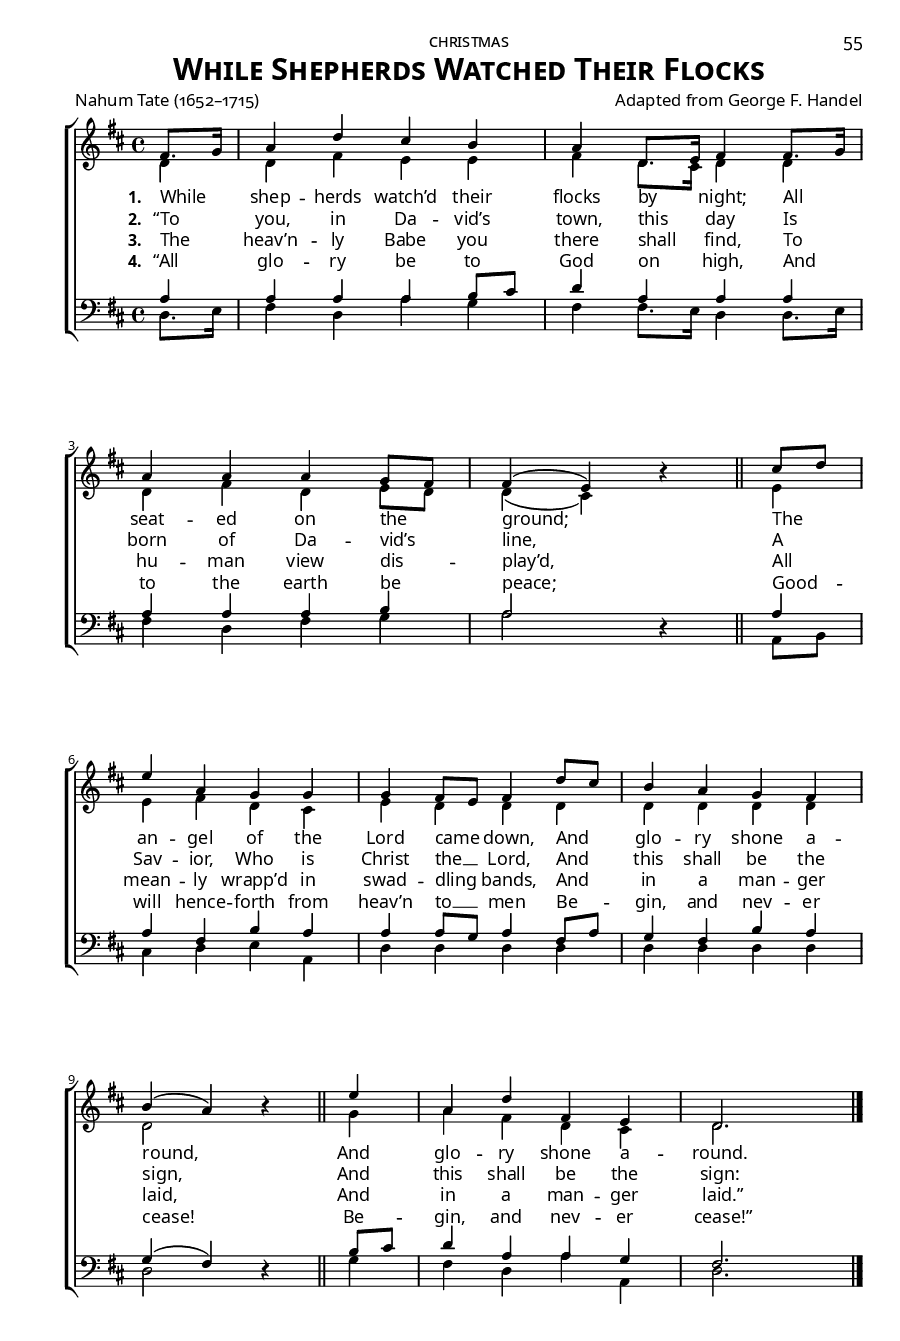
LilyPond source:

\version "2.14.2"
\include "util.ly"
\header {
    title = \markup{\override #'(font-name . "Garamond Premier Pro Semibold"){ \abs-fontsize #15 \smallCapsOldStyle"While Shepherds Watched Their Flocks"}}
    poet = \markup\oldStyleNum"Nahum Tate (1652–1715)"
    composer = \markup\oldStyleNum"Adapted from George F. Handel"
  }\paper {
  print-all-headers = ##f
  paper-height = 9\in
  paper-width = 6\in
  indent = 0\in
  %system-system-spacing = #'((basic-distance . 10) (padding . 0))
  system-system-spacing =
    #'((basic-distance . 35)
       (minimum-distance . 0)
       (padding . -2)
       (stretchability . 200))
  markup-system-spacing =
    #'((basic-distance . 0)
       (minimum-distance . 0)
       (padding . 0.5)
       (stretchability . 0))
  system-markup-spacing =
    #'((basic-distance . 0)
       (minimum-distance . 0)
       (padding . 0.5)
       (stretchability . 0))
  
  ragged-last-bottom = ##t
  ragged-bottom = ##f
  two-sided = ##t
  inner-margin = 0.5\in
  outer-margin = 0.25\in
  top-margin = 0.25\in
  bottom-margin = 0.25\in
  first-page-number = #055
  print-first-page-number = ##t
  headerLine = \markup{\override #'(font-name . "Garamond Premier Pro") \smallCapsOldStyle"christmas"}
  oddHeaderMarkup = \markup\fill-line{
     \override #'(font-name . "Garamond Premier Pro")\abs-fontsize #8.5
     \combine 
        \fill-line{"" \on-the-fly #print-page-number-check-first
        \oldStylePageNum""
        }
        \fill-line{\headerLine}
  }
  evenHeaderMarkup = \markup {
     \override #'(font-name . "Garamond Premier Pro")\abs-fontsize #8.5
     \combine
        \on-the-fly #print-page-number-check-first
        \oldStylePageNum""
        \fill-line{\headerLine}
  }
}
#(set-global-staff-size 14.6) \paper{ #(define fonts (make-pango-font-tree "GoudyOlSt BT" "Garamond Premier Pro" "Garamond Premier Pro" (/ 14.6 20))) }
global = {
  \key d \major
  \time 4/4
  \autoBeamOff
  \override DynamicLineSpanner #'staff-padding = #0.0
  \override DynamicLineSpanner #'Y-extent = #'(-1 . 1)
}

sopMusic = \relative c' {
  \partial 4 fis8.[ g16] |
  a4 d cis b |
  a d,8.[ e16] fis4 fis8.[ g16] |
  a4 a a g8[ fis] |
  
  \partial 4*3 fis4( e) b'\rest \bar "||"
  \partial 4 cis8[ d] | \break
  e4 a, \bar"" g g |
  g fis8[ e] fis4 d'8[ cis] |
  
  b4 a g fis |
  \partial 4*3 b( a) b\rest \bar "||"
  \partial 4 e |
  a, d fis, e |
  \partial 4*3 d2. \bar "|."
}
sopWords = \lyricmode {
  
}

altoMusic = \relative c' {
  d4 |
  d4 fis e e |
  fis d8.[ cis16] d4 d |
  d fis d e8[ d] |
  
  d4( cis) s |
  e |
  e fis d cis |
  e d d d |
  
  d d d d |
  d2 s4 |
  g |
  a fis d4 cis |
  d2. \bar "|."
}
altoWords = \lyricmode {
  \dropLyricsXI
  \set stanza = #"1. "
  While shep -- herds watch’d their flocks by night;
    All seat -- ed on the ground;
  The an -- gel of the Lord came down,
    And glo -- ry shone a -- round,
    And glo -- ry shone a -- round.
}
altoWordsII = \lyricmode {
  \dropLyricsXI
  \set stanza = #"2. "
  “To you, in Da -- vid’s town, this day
    Is born of Da -- vid’s line,
  A Sav -- ior, Who is Christ the __ Lord,
    And this shall be the sign,
    And this shall be the sign:
}
altoWordsIII = \lyricmode {
  \dropLyricsXI
  \set stanza = #"3. "
  The heav’n -- ly Babe you there shall find,
    To hu -- man view dis -- play’d,
  All mean -- ly wrapp’d in swad -- dling bands,
    And in a man -- ger laid,
    And in a man -- ger laid.”
}
altoWordsIV = \lyricmode {
  \dropLyricsXI
  \set stanza = #"4. "
  “All glo -- ry be to God on high,
    And to the earth be peace;
  Good -- will hence -- forth from heav’n to __ men
    Be -- gin, and nev -- er cease!
    Be -- gin, and nev -- er cease!”
}

tenorMusic = \relative c' {
  a4 |
  a a a b8[ cis] |
  d4 a a a |
  a a a b |
  
  a2 s4 |
  a |
  a fis b a |
  a a8[ g] a4 fis8[ a] |
  
  g4 fis b a |
  g( fis) s |
  b8[ cis] |
  d4 a a g |
  fis2. \bar "|."
}
tenorWords = \lyricmode {

}

bassMusic = \relative c {
  d8.[ e16] |
  fis4 d a' g |
  fis fis8.[ e16] d4 d8.[ e16] |
  fis4 d fis g |
  
  a2 d,4\rest |
  a8[ b] |
  cis4 d e a, |
  d d d d |
  
  d d d d |
  d2 d4\rest |
  g4 |
  fis d a'4 a, |
  d2. \bar "|."
}
bassWords = \lyricmode {

}

\score {
  <<
   \new ChoirStaff <<
%    \new Lyrics = sopranos \with { \override VerticalAxisGroup #'nonstaff-relatedstaff-spacing = #'((basic-distance . 1)) }
    \new Staff = women <<
      \new Voice = "sopranos" { \voiceOne << \global \sopMusic >> }
      \new Voice = "altos" { \voiceTwo << \global \altoMusic >> }
    >>
    \new Lyrics \with { alignAboveContext = #"women" \override VerticalAxisGroup #'nonstaff-relatedstaff-spacing = #'((basic-distance . 1))} \lyricsto "sopranos" \sopWords
    \new Lyrics = "altosIV"  \with { alignBelowContext = #"women" } \lyricsto "sopranos" \altoWordsIV
    \new Lyrics = "altosIII"  \with { alignBelowContext = #"women" } \lyricsto "sopranos" \altoWordsIII
    \new Lyrics = "altosII"  \with { alignBelowContext = #"women" } \lyricsto "sopranos" \altoWordsII
    \new Lyrics = "altos"  \with { alignBelowContext = #"women" \override VerticalAxisGroup #'nonstaff-relatedstaff-spacing = #'((padding . -0.9)) } \lyricsto "sopranos" \altoWords
   \new Staff = men <<
      \clef bass
      \new Voice = "tenors" { \voiceOne << \global \tenorMusic >> }
      \new Voice = "basses" { \voiceTwo << \global \bassMusic >> }
    >>
    \new Lyrics \with { alignAboveContext = #"men" \override VerticalAxisGroup #'nonstaff-relatedstaff-spacing = #'((basic-distance . 1)) } \lyricsto "tenors" \tenorWords
    \new Lyrics \with { alignBelowContext = #"men" \override VerticalAxisGroup #'nonstaff-relatedstaff-spacing = #'((basic-distance . 1)) } \lyricsto "basses" \bassWords
  >>
%    \new PianoStaff << \new Staff { \new Voice { \pianoRH } } \new Staff { \clef "bass" \pianoLH } >>
  >>
  \layout {
    %#(layout-set-staff-size 14.6)
    #(define fonts (make-pango-font-tree "GoudyOlSt BT" "Garamond Premier Pro" "Garamond Premier Pro" (/ 14 20)))
    \context {
      \Score
      \override SpacingSpanner #'base-shortest-duration = #(ly:make-moment 1 4)
      \override SpacingSpanner #'common-shortest-duration = #(ly:make-moment 1 4)
    }
    \context {
      % Remove all empty staves
      % \Staff \RemoveEmptyStaves \override VerticalAxisGroup #'remove-first = ##t
    }
%6.14g \context { \Lyrics \override LyricText #'font-size = #0.6 }
%{IF_LESSER
\context {
  \Lyrics
  \override LyricText #'font-size = #1.1
}
%}%END_IF_LESSER
    \context {
      \Lyrics
      \override LyricText #'X-offset = #center-on-word
    }
  }
  
  \midi {
    \tempo 4 = 95
    \set Staff.midiInstrument = "flute"
  
    \context {
      \Voice
      \remove "Dynamic_performer"
    }
  }
}
